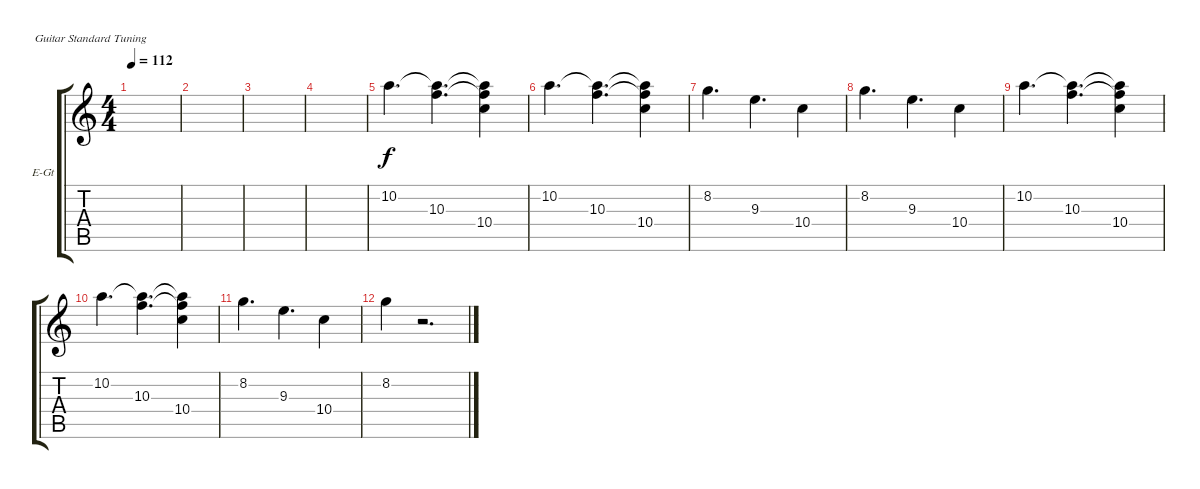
\defaultSystemsLayout 4
\bracketExtendMode groupsimilarinstruments
\firstSystemTrackNameOrientation horizontal
\otherSystemsTrackNameOrientation horizontal
\track ("Electric Guitar" "E-Gt") {instrument distortionguitar}
\staff {score tabs}
\tuning (E4 B3 G3 D3 A2 E2)
\ts (4 4)
\tempo 112
\clef g2
\ks c
|
|
|
|
10.2.4{d} (10.3 10.2{t}).4{d} (10.4 10.2{t} 10.3{t}).4 |
10.2.4{d} (10.3 10.2{t}).4{d} (10.4 10.2{t} 10.3{t}).4 |
8.2.4{d} 9.3.4{d} 10.4.4 |
8.2.4{d} 9.3.4{d} 10.4.4 |
10.2.4{d} (10.3 10.2{t}).4{d} (10.4 10.2{t} 10.3{t}).4 |
10.2.4{d} (10.3 10.2{t}).4{d} (10.4 10.2{t} 10.3{t}).4 |
8.2.4{d} 9.3.4{d} 10.4.4 |
8.2.4 r.2{d}
